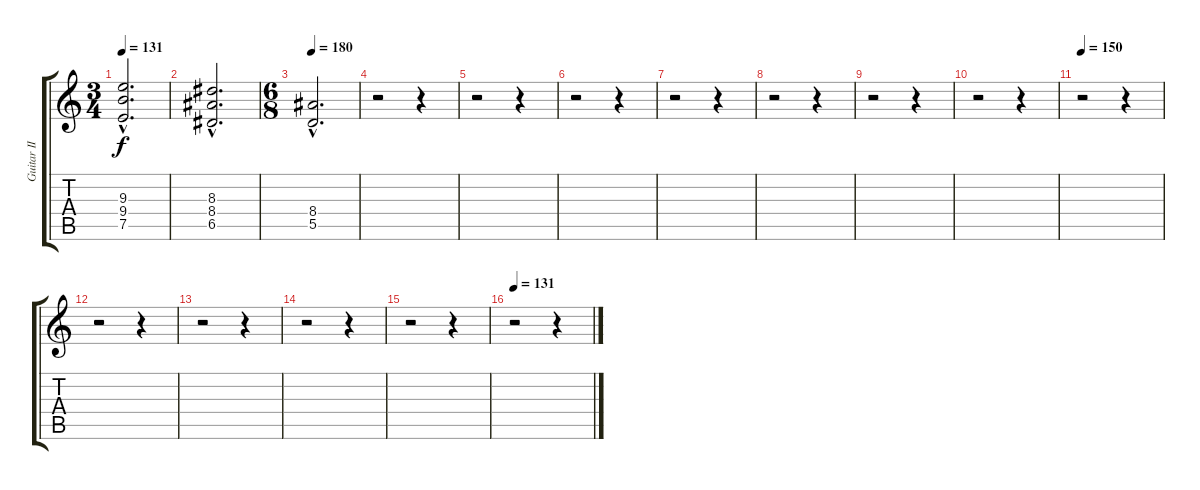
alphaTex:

\track ("Guitar II" "Guitar II") {instrument distortionguitar}
\staff {score tabs}
\tuning (E4 B3 G3 D3 A2 E2) {hide}
\ts (3 4)
\tempo 131
\clef g2
\ks c
(9.3{hac} 9.4{hac} 7.5{hac}).2{d dy f} |
(8.3{hac} 8.4{hac} 6.5{hac}).2{d} |
\ts (6 8)
\tempo 180
(8.4{hac} 5.5{hac}).2{d} |
r.2 r.4 |
r.2 r.4 |
r.2 r.4 |
r.2 r.4 |
r.2 r.4 |
r.2 r.4 |
r.2 r.4 |
\tempo 150
r.2 r.4 |
r.2 r.4 |
r.2 r.4 |
r.2 r.4 |
r.2 r.4 |
\tempo 131
r.2 r.4
